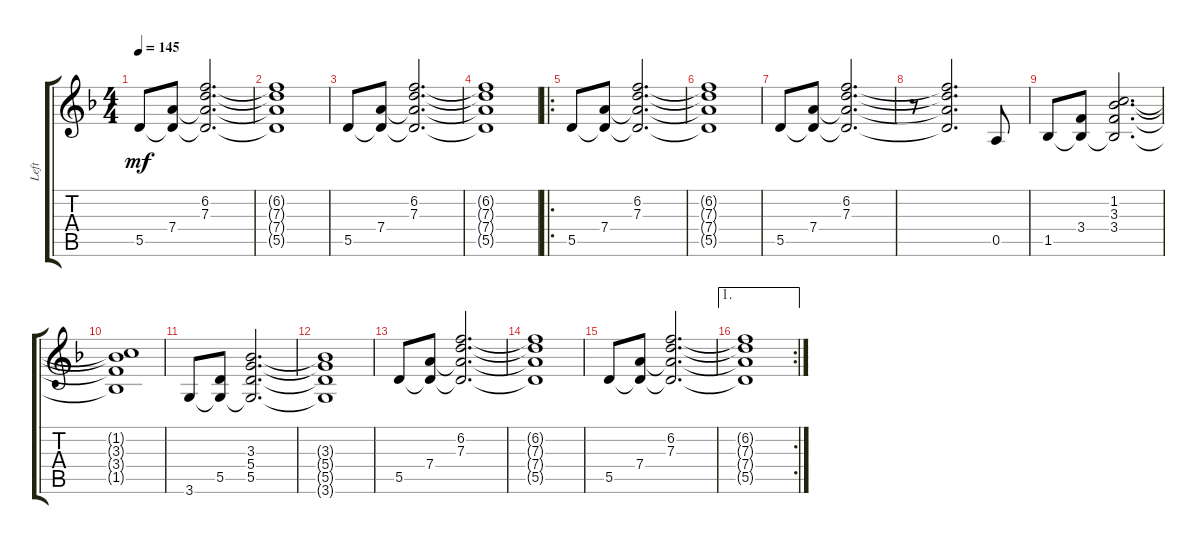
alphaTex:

\track ("Left" "Left") {instrument acousticguitarsteel}
\staff {score tabs}
\tuning (E4 B3 G3 D3 A2 E2) {hide}
\ts (4 4)
\tempo 145
\clef g2
\ks f
5.5.8{dy mf} (7.4 5.5{t}).8 (6.2 7.3 7.4{t} 5.5{t}).2{d} |
(6.2{t} 7.3{t} 7.4{t} 5.5{t}).1 |
5.5.8 (7.4 5.5{t}).8 (6.2 7.3 7.4{t} 5.5{t}).2{d} |
(6.2{t} 7.3{t} 7.4{t} 5.5{t}).1 |
\ro
5.5.8 (7.4 5.5{t}).8 (6.2 7.3 7.4{t} 5.5{t}).2{d} |
(6.2{t} 7.3{t} 7.4{t} 5.5{t}).1 |
5.5.8 (7.4 5.5{t}).8 (6.2 7.3 7.4{t} 5.5{t}).2{d} |
r.8 (6.2{t} 7.3{t} 7.4{t} 5.5{t}).2{d} 0.5.8 |
1.5.8 (3.4 1.5{t}).8 (1.2 3.3 3.4 1.5{t}).2{d} |
(1.2{t} 3.3{t} 3.4{t} 1.5{t}).1 |
3.6.8 (5.5 3.6{t}).8 (3.3 5.4 5.5 3.6{t}).2{d} |
(3.3{t} 5.4{t} 5.5{t} 3.6{t}).1 |
5.5.8 (7.4 5.5{t}).8 (6.2 7.3 7.4{t} 5.5{t}).2{d} |
(6.2{t} 7.3{t} 7.4{t} 5.5{t}).1 |
5.5.8 (7.4 5.5{t}).8 (6.2 7.3 7.4{t} 5.5{t}).2{d} |
\ae 1
\rc 2
(6.2{t} 7.3{t} 7.4{t} 5.5{t}).1
